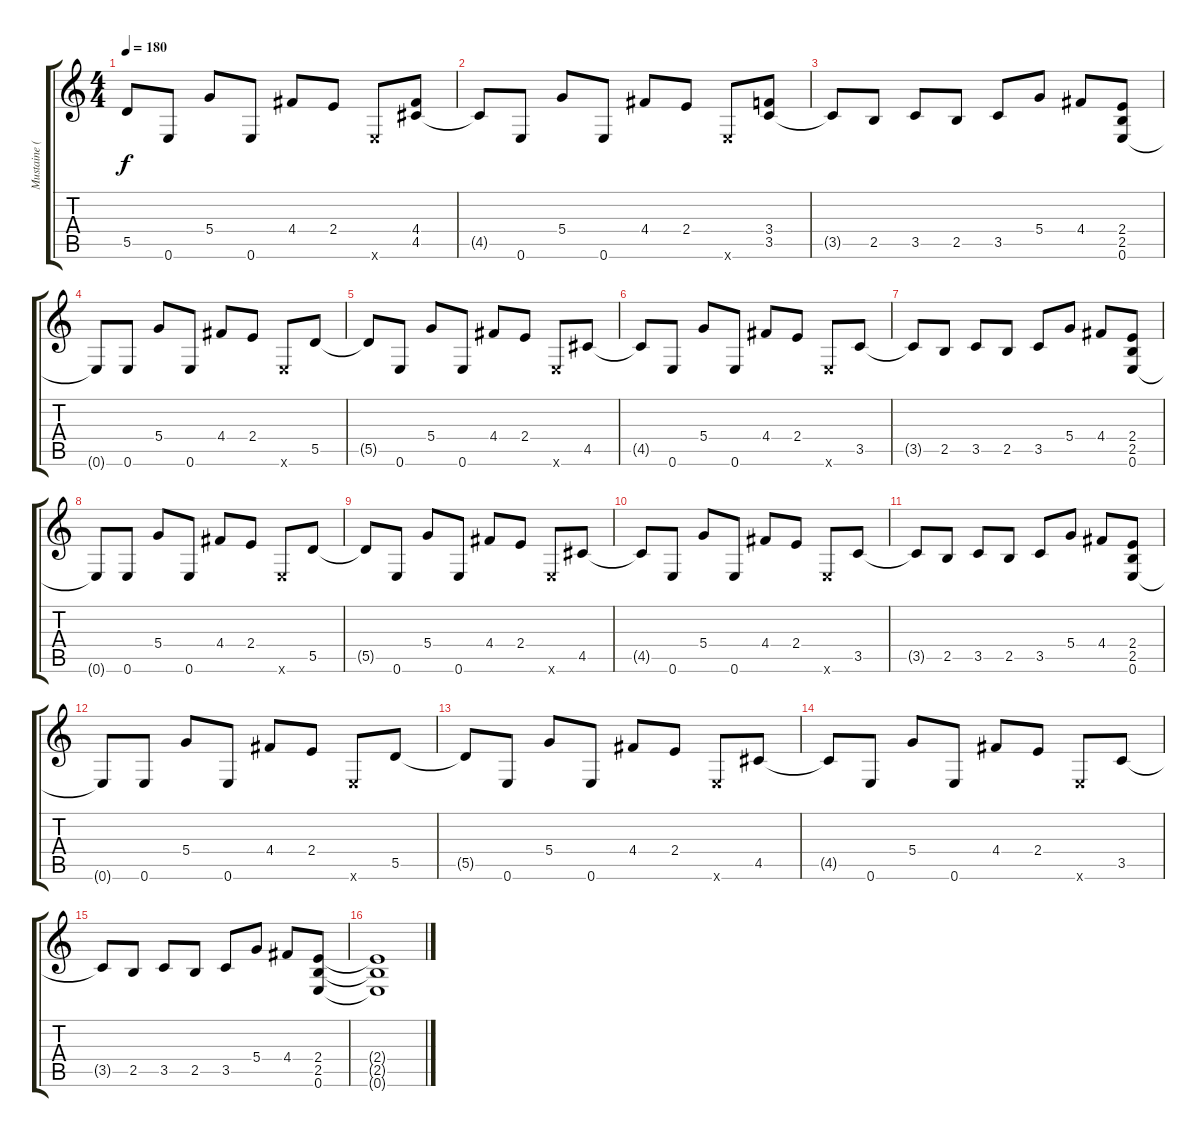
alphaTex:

\track ("Mustaine (Electric)" "Mustaine (") {instrument distortionguitar}
\staff {score tabs}
\tuning (E4 B3 G3 D3 A2 E2) {hide}
\ts (4 4)
\tempo 180
\clef g2
\ks c
5.5{t}.8{dy f} 0.6.8 5.4.8 0.6.8 4.4.8 2.4.8 0.6{x}.8 (4.4 4.5).8 |
4.5{t}.8 0.6.8 5.4.8 0.6.8 4.4.8 2.4.8 0.6{x}.8 (3.4 3.5).8 |
3.5{t}.8 2.5.8 3.5.8 2.5.8 3.5.8 5.4.8 4.4.8 (2.4 2.5 0.6).8 |
0.6{t}.8 0.6.8 5.4.8 0.6.8 4.4.8 2.4.8 0.6{x}.8 5.5.8 |
5.5{t}.8 0.6.8 5.4.8 0.6.8 4.4.8 2.4.8 0.6{x}.8 4.5.8 |
4.5{t}.8 0.6.8 5.4.8 0.6.8 4.4.8 2.4.8 0.6{x}.8 3.5.8 |
3.5{t}.8 2.5.8 3.5.8 2.5.8 3.5.8 5.4.8 4.4.8 (2.4 2.5 0.6).8 |
0.6{t}.8 0.6.8 5.4.8 0.6.8 4.4.8 2.4.8 0.6{x}.8 5.5.8 |
5.5{t}.8 0.6.8 5.4.8 0.6.8 4.4.8 2.4.8 0.6{x}.8 4.5.8 |
4.5{t}.8 0.6.8 5.4.8 0.6.8 4.4.8 2.4.8 0.6{x}.8 3.5.8 |
3.5{t}.8 2.5.8 3.5.8 2.5.8 3.5.8 5.4.8 4.4.8 (2.4 2.5 0.6).8 |
0.6{t}.8 0.6.8 5.4.8 0.6.8 4.4.8 2.4.8 0.6{x}.8 5.5.8 |
5.5{t}.8 0.6.8 5.4.8 0.6.8 4.4.8 2.4.8 0.6{x}.8 4.5.8 |
4.5{t}.8 0.6.8 5.4.8 0.6.8 4.4.8 2.4.8 0.6{x}.8 3.5.8 |
3.5{t}.8 2.5.8 3.5.8 2.5.8 3.5.8 5.4.8 4.4.8 (2.4 2.5 0.6).8 |
(2.4{t} 2.5{t} 0.6{t}).1
